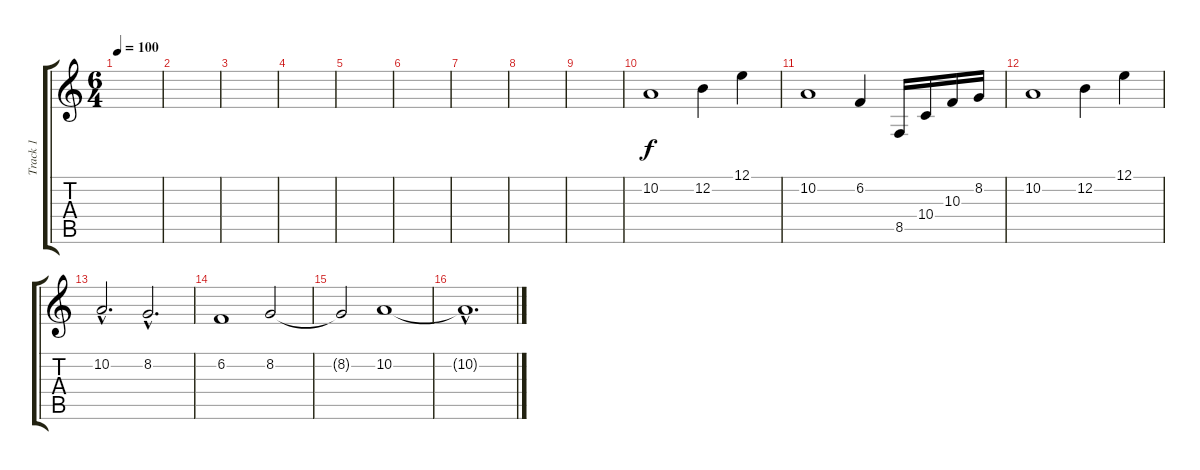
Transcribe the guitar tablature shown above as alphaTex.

\track ("Track 1" "Track 1") {instrument acousticgrandpiano}
\staff {score tabs}
\tuning (E4 B3 G3 D3 A2 E2) {hide}
\ts (6 4)
\tempo 100
\clef g2
\ks c
|
|
|
|
|
|
|
|
|
10.2.1{dy f} 12.2.4 12.1.4 |
10.2.1 6.2.4 8.5.16 10.4.16 10.3.16 8.2.16 |
10.2.1 12.2.4 12.1.4 |
10.2{hac}.2{d} 8.2{hac}.2{d} |
6.2.1 8.2.2 |
8.2{t}.2 10.2.1 |
10.2{hac t}.1{d}
